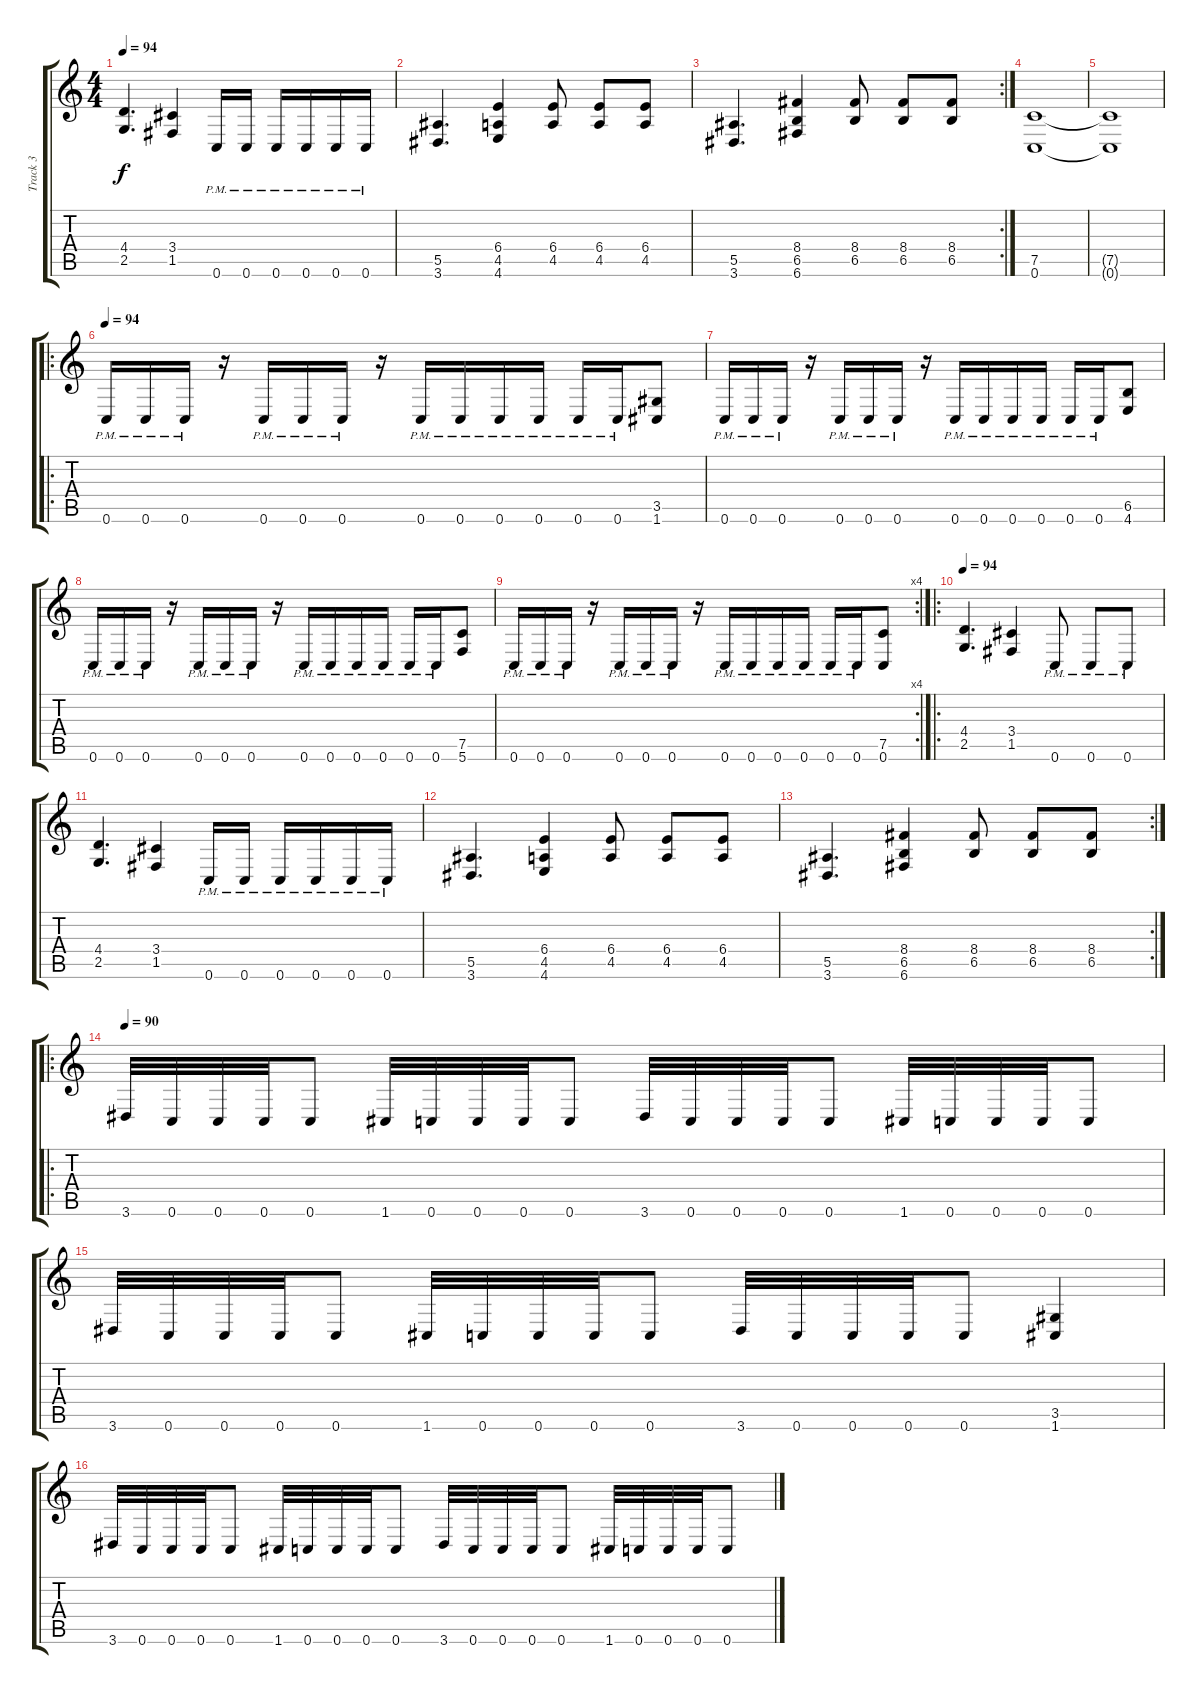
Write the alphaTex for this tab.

\track ("Track 3" "Track 3") {instrument distortionguitar}
\staff {score tabs}
\tuning (C4 G3 Eb3 Bb2 F2 C2) {hide}
\ts (4 4)
\tempo 94
\clef g2
\ks c
(4.4 2.5).4{d dy f} (3.4 1.5).4 0.6{pm}.16 0.6{pm}.16 0.6{pm}.16 0.6{pm}.16 0.6{pm}.16 0.6{pm}.16 |
(5.5 3.6).4{d} (6.4 4.5 4.6).4 (6.4 4.5).8 (6.4 4.5).8 (6.4 4.5).8 |
\rc 2
(5.5 3.6).4{d} (8.4 6.5 6.6).4 (8.4 6.5).8 (8.4 6.5).8 (8.4 6.5).8 |
(7.5 0.6).1 |
(7.5{t} 0.6{t}).1 |
\ro
\tempo 94
0.6{pm}.16 0.6{pm}.16 0.6{pm}.16 r.16 0.6{pm}.16 0.6{pm}.16 0.6{pm}.16 r.16 0.6{pm}.16 0.6{pm}.16 0.6{pm}.16 0.6{pm}.16 0.6{pm}.16 0.6{pm}.16 (3.5 1.6).8 |
0.6{pm}.16 0.6{pm}.16 0.6{pm}.16 r.16 0.6{pm}.16 0.6{pm}.16 0.6{pm}.16 r.16 0.6{pm}.16 0.6{pm}.16 0.6{pm}.16 0.6{pm}.16 0.6{pm}.16 0.6{pm}.16 (6.5 4.6).8 |
0.6{pm}.16 0.6{pm}.16 0.6{pm}.16 r.16 0.6{pm}.16 0.6{pm}.16 0.6{pm}.16 r.16 0.6{pm}.16 0.6{pm}.16 0.6{pm}.16 0.6{pm}.16 0.6{pm}.16 0.6{pm}.16 (7.5 5.6).8 |
\rc 4
0.6{pm}.16 0.6{pm}.16 0.6{pm}.16 r.16 0.6{pm}.16 0.6{pm}.16 0.6{pm}.16 r.16 0.6{pm}.16 0.6{pm}.16 0.6{pm}.16 0.6{pm}.16 0.6{pm}.16 0.6{pm}.16 (7.5 0.6).8 |
\ro
\tempo 94
(4.4 2.5).4{d} (3.4 1.5).4 0.6{pm}.8 0.6{pm}.8 0.6{pm}.8 |
(4.4 2.5).4{d} (3.4 1.5).4 0.6{pm}.16 0.6{pm}.16 0.6{pm}.16 0.6{pm}.16 0.6{pm}.16 0.6{pm}.16 |
(5.5 3.6).4{d} (6.4 4.5 4.6).4 (6.4 4.5).8 (6.4 4.5).8 (6.4 4.5).8 |
\rc 2
(5.5 3.6).4{d} (8.4 6.5 6.6).4 (8.4 6.5).8 (8.4 6.5).8 (8.4 6.5).8 |
\ro
\tempo 90
3.6.32 0.6.32 0.6.32 0.6.32 0.6.8 1.6.32 0.6.32 0.6.32 0.6.32 0.6.8 3.6.32 0.6.32 0.6.32 0.6.32 0.6.8 1.6.32 0.6.32 0.6.32 0.6.32 0.6.8 |
3.6.32 0.6.32 0.6.32 0.6.32 0.6.8 1.6.32 0.6.32 0.6.32 0.6.32 0.6.8 3.6.32 0.6.32 0.6.32 0.6.32 0.6.8 (3.5 1.6).4 |
3.6.32 0.6.32 0.6.32 0.6.32 0.6.8 1.6.32 0.6.32 0.6.32 0.6.32 0.6.8 3.6.32 0.6.32 0.6.32 0.6.32 0.6.8 1.6.32 0.6.32 0.6.32 0.6.32 0.6.8
